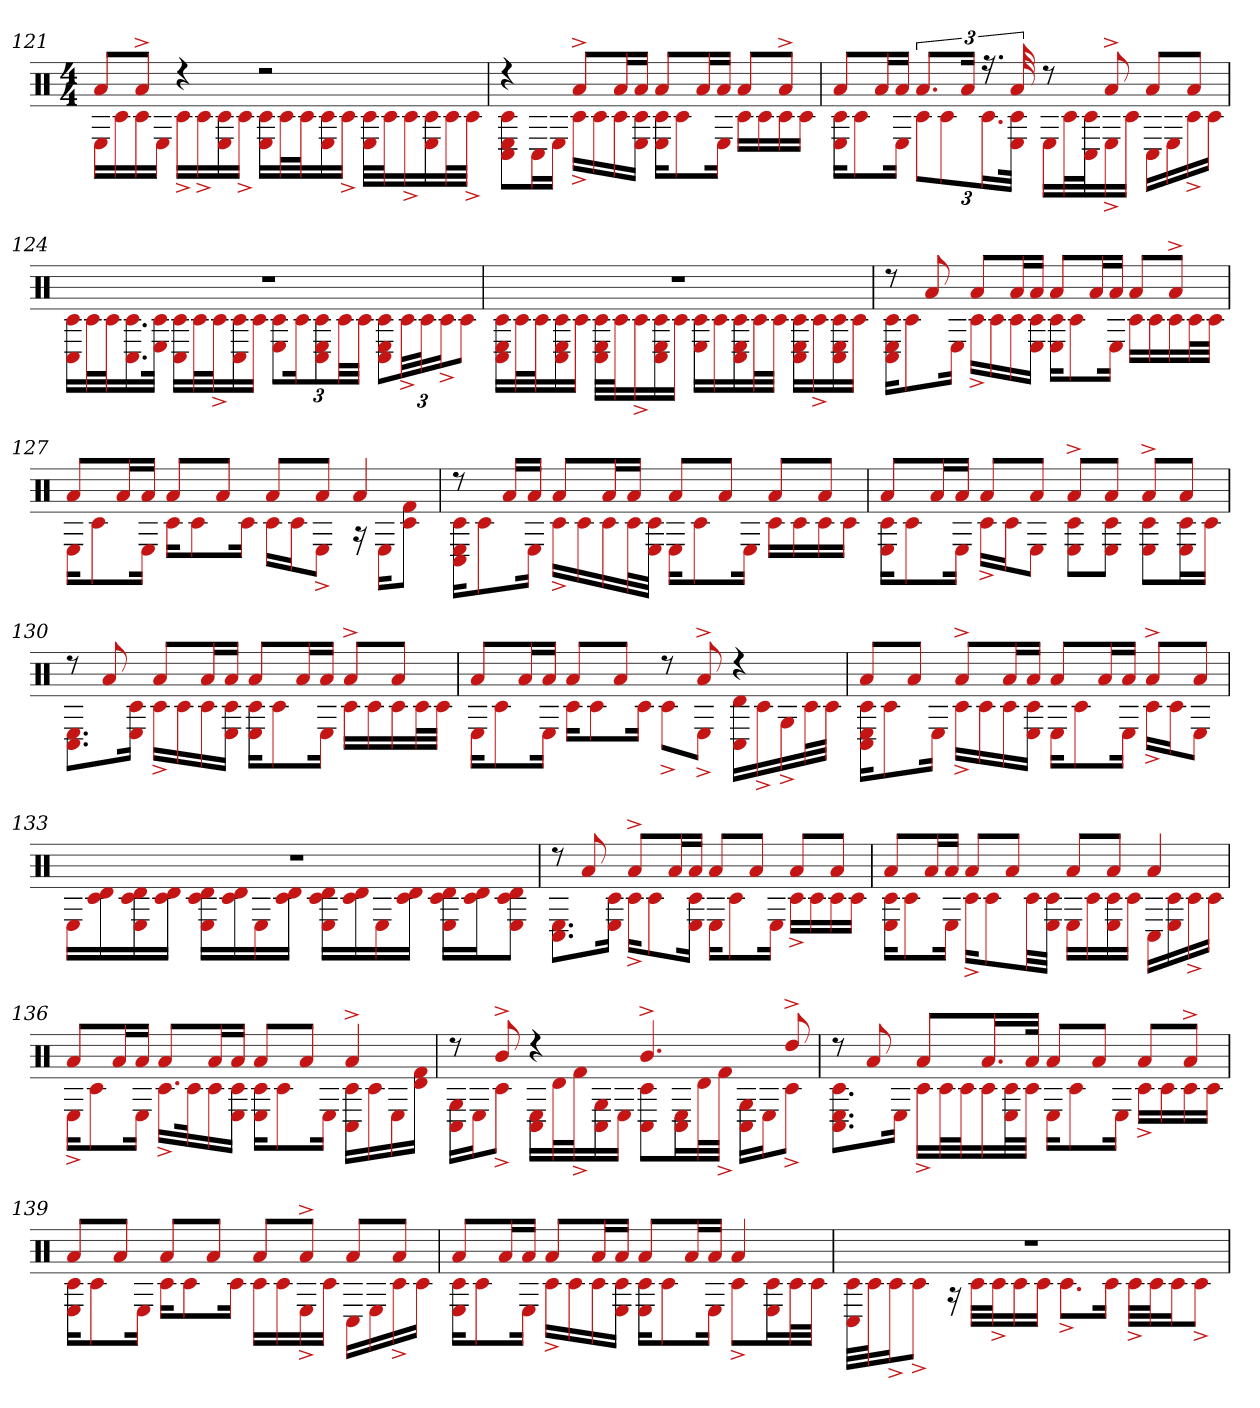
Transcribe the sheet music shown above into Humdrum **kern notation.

**kern
*part1
*staff1
*clefX
*k[]
*M4/4
=121
*^
8aL	16ELL
.	16c#
8a^J	16c#
.	16EJJ
4r	16c#^LL
.	16c#^
.	16E 16c#
.	16c#^JJ
2r	16E 16c#LL
.	32c#L
.	32c#J
.	16E 16c#
.	16c#^JJ
.	32E 32c#LLL
.	32c#J
.	16c#^
.	16E 16c#
.	32c#L
.	32c#^JJJ
=122	=122
4r	8E 8C# 8c#L
.	16C#L
.	16EJJ
8a^L	16c#^LL
.	16c#
16aL	16c#
16aJJ	16c# 16EJJ
8aL	16c# 16EKL
.	8c#
16aL	.
16aJJ	16EJk
8aL	16c#LL
.	16c#
8a^J	16c#
.	16c#JJ
=123	=123
8aL	16c# 16EKL
.	8c#
16aL	.
16aJJ	16EJk
12.aL	12c#L
.	12c#
24aJk	.
24.r	24.c#L
48a	48c# 48EJJk
8r	16ELL
.	32c#L
.	32C# 32c#J
8a^	16E^
.	16c#JJ
8aL	16C#LL
.	16E
8aJ	16c#^
.	16c#JJ
=124	=124
1r	16C# 16c#LL
.	32c#L
.	32c#J
.	16.C# 16.c#
.	32E 32c#JJk
.	16C# 16c#LL
.	32c#L
.	32c#^J
.	16C# 16c#
.	16c#JJ
.	12c# 12EL
.	24c#k
.	12C# 12c# 12E
.	48c#LL
.	48c#JJJ
.	12C# 12E 12c#L
.	48c#^LL
.	48c#J
.	24c#^J
.	12c#J
=125	=125
1r	16c# 16C# 16ELL
.	32c#L
.	32c#J
.	16C# 16E 16c#
.	16c#JJ
.	32C# 32E 32c#LLL
.	32c#J
.	16c#^
.	16E 16C# 16c#
.	16c#JJ
.	16E 16c#LL
.	16c#
.	16C# 16E 16c#
.	32c#L
.	32c#JJJ
.	16C# 16c# 16ELL
.	16c#^
.	16E 16c# 16C#
.	16c#JJ
=126	=126
8r	16C# 16c# 16EKL
.	8c#
8a	.
.	16EJk
8aL	16c#^LL
.	16c#
16aL	16c#
16aJJ	16c# 16EJJ
8aL	16c# 16EKL
.	8c#
16aL	.
16aJJ	16EJk
8aL	16c#LL
.	16c#
8a^J	16c#
.	32c#L
.	32c#JJJ
=127	=127
8aL	16EKL
.	8c#
16aL	.
16aJJ	16EJk
8aL	16c#KL
.	8c#
8aJ	.
.	16c#Jk
8aL	16c#LL
.	16c#J
8aJ	8E^J
4a	16r
.	16EKL
.	8f# 8c#J
=128	=128
8r	16c# 16E 16C#KL
.	8c#
16aLL	.
16aJJ	16EJk
8aL	16c#^LL
.	16c#
16aL	16c#
16aJJ	32c#L
.	32E 32c#JJJ
8aL	16EKL
.	8c#
8aJ	.
.	16EJk
8aL	16c#LL
.	16c#
8aJ	16c#
.	16c#JJ
=129	=129
8aL	16c# 16EKL
.	8c#
16aL	.
16aJJ	16EJk
8aL	16c#^LL
.	16c#J
8aJ	8EJ
8a^L	8c# 8EL
8aJ	8E 8c#J
8a^L	8c# 8EL
8aJ	16E 16c#L
.	16c#JJ
=130	=130
8r	8.E 8.C#L
8a	.
.	16c# 16EJk
8aL	16c#^LL
.	16c#
16aL	16c#
16aJJ	16E 16c#JJ
8aL	16c# 16EKL
.	8c#
16aL	.
16aJJ	16EJk
8a^L	16c#LL
.	16c#
8aJ	16c#
.	32c#L
.	32c#JJJ
=131	=131
8aL	16EKL
.	8c#
16aL	.
16aJJ	16EJk
8aL	16c#KL
.	8c#
8aJ	.
.	16c#Jk
8r	8c#^L
8a^	8E^J
4r	16d 16C#LL
.	16c#^
.	16G^
.	32c#L
.	32c#JJJ
=132	=132
8aL	16E 16C# 16c#KL
.	8c#
8aJ	.
.	16EJk
8a^L	16c#^LL
.	16c#
16aL	16c#
16aJJ	16E 16c#JJ
8aL	16EKL
.	8c#
16aL	.
16aJJ	16EJk
8a^L	16c#^LL
.	16c#J
8aJ	8EJ
=133	=133
1r	16ELL
.	16c# 16d
.	16E 16d 16c#
.	16d 16c#JJ
.	16E 16d 16c#LL
.	16d 16c#
.	16E
.	16c# 16dJJ
.	16E 16c# 16dLL
.	16d 16c#
.	16E
.	16c# 16dJJ
.	16E 16c# 16dLL
.	16d 16c#J
.	8E 8d 8c#J
=134	=134
8r	8.E 8.C#L
8a	.
.	16c# 16EJk
8a^L	16c#^KL
.	8c#
16aL	.
16aJJ	16E 16c#Jk
8aL	16EKL
.	8c#
8aJ	.
.	16EJk
8aL	16c#^LL
.	16c#
8aJ	16c#
.	16c#JJ
=135	=135
8aL	16c# 16EKL
.	8c#
16aL	.
16aJJ	16EJk
8aL	16c#^KL
.	8c#
8aJ	.
.	32c#LL
.	32c# 32EJJJ
8aL	16ELL
.	16c#
8aJ	16E 16c#
.	16c#JJ
4a	16C#LL
.	16E 16c#
.	16c#^
.	16c#JJ
=136	=136
8aL	16E^KL
.	8c#
16aL	.
16aJJ	16EJk
8aL	16.c#^LL
.	32c#k
16aL	16c#
16aJJ	16c# 16EJJ
8aL	16E 16c#KL
.	8c#
8aJ	.
.	16EJk
4a^	16c# 16C#LL
.	16c#
.	16E
.	16d 16f#JJ
=137	=137
8r	16C# 16GLL
.	16EJ
8b^	8c#^J
4r	16E 16C#LL
.	32dL
.	32f#^J
.	16G 16C#
.	16EJJ
4.b^	8c# 8C#L
.	16E 16C#L
.	32dL
.	32f#^JJJ
.	16G 16C#LL
.	16EJ
8dd^	8c#^J
=138	=138
8r	8.c# 8.E 8.C#L
8a	.
.	16EJk
8aL	16c#^LL
.	32c#L
.	32c#J
16.aL	16c#
.	32E 32c#L
32aJJk	32c#JJJ
8aL	16EKL
.	8c#
8aJ	.
.	16EJk
8aL	16c#^LL
.	16c#
8a^J	16c#
.	16c#JJ
=139	=139
8aL	16E 16c#KL
.	8c#
8aJ	.
.	16EJk
8aL	16c#KL
.	8c#
8aJ	.
.	16c#Jk
8aL	16c#LL
.	16c#
8a^J	16E^
.	16c#JJ
8aL	16C#LL
.	16E
8aJ	16c#^
.	16c#JJ
=140	=140
8aL	16E 16c#KL
.	8c#
16aL	.
16aJJ	16EJk
8aL	16c#^LL
.	16c#
16aL	16c#
16aJJ	16E 16c#JJ
8aL	16E 16c#KL
.	8c#
16aL	.
16aJJ	16EJk
4a	8c#^L
.	16c# 16EL
.	32c#L
.	32c#JJJ
=141	=141
1r	32c# 32C#LLL
.	32c#J
.	16c#^J
.	8c#^J
.	16r
.	32c#LLL
.	32c#^J
.	16c#
.	16c#JJ
.	8.c#^L
.	16c#Jk
.	32c#^LLL
.	32c#J
.	16c#J
.	8c#^J
*v	*v
=
*-
